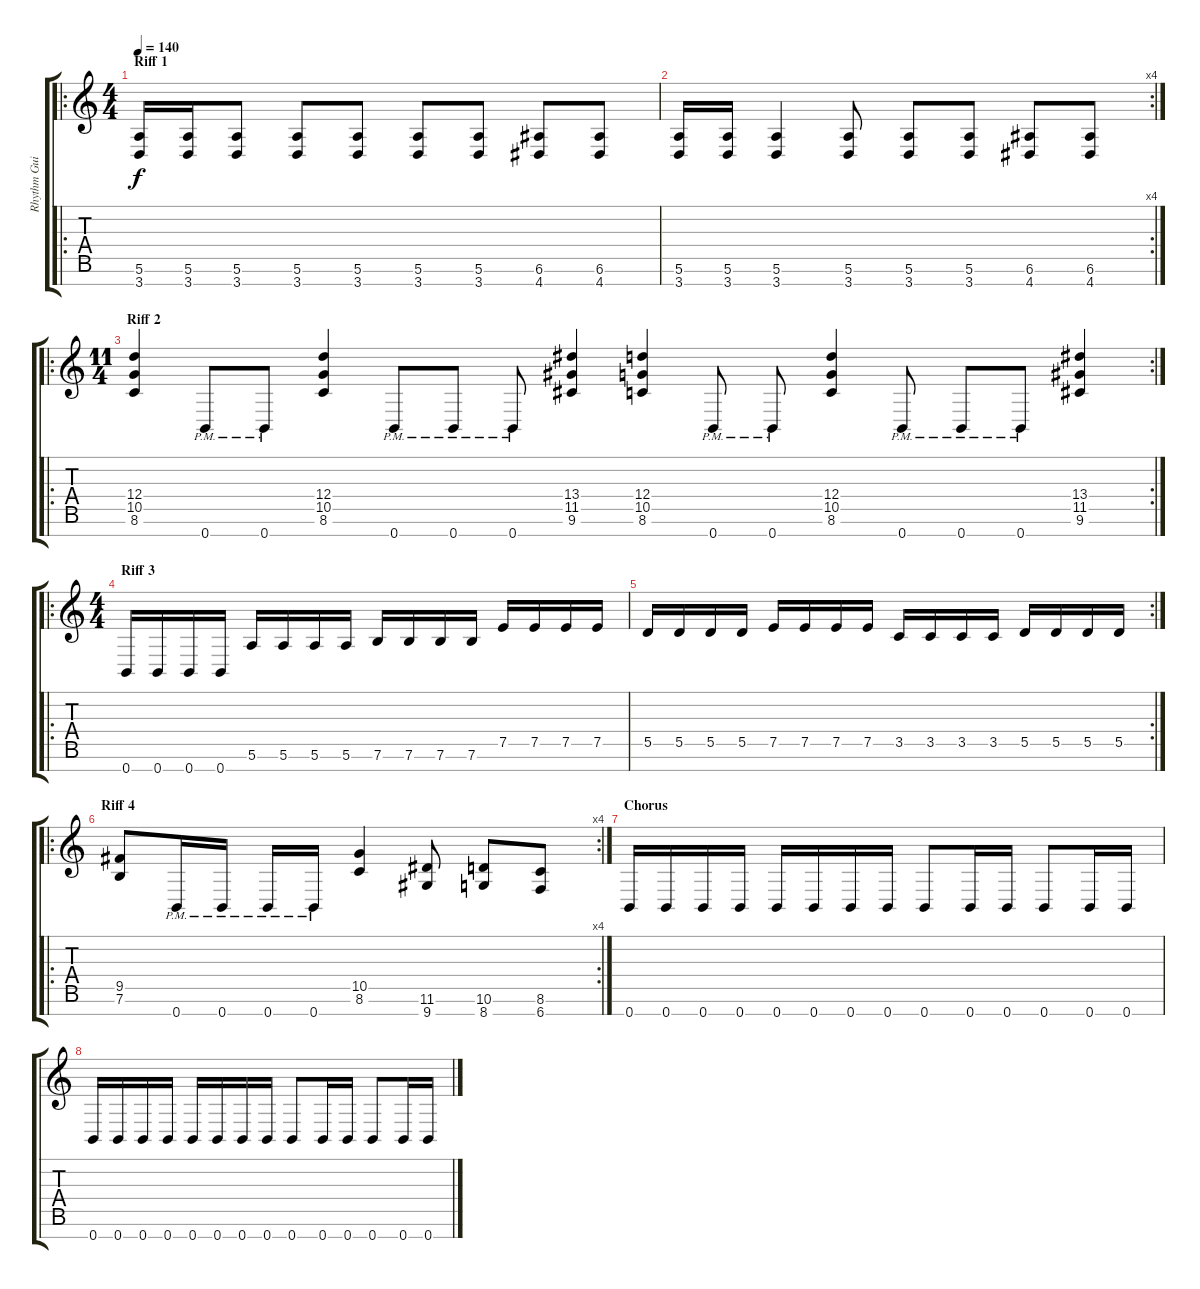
\track ("Rhythm Guitar L" "Rhythm Gui") {instrument distortionguitar}
\staff {score tabs}
\tuning (E4 B3 G3 D3 A2 E2 B1) {hide}
\ro
\ts (4 4)
\section ("" "Riff 1")
\tempo 140
\clef g2
\ks c
(5.6 3.7).16{dy f instrument distortionguitar} (5.6 3.7).16 (5.6 3.7).8 (5.6 3.7).8 (5.6 3.7).8 (5.6 3.7).8 (5.6 3.7).8 (6.6 4.7).8 (6.6 4.7).8 |
\rc 4
(5.6 3.7).16 (5.6 3.7).16 (5.6 3.7).4 (5.6 3.7).8 (5.6 3.7).8 (5.6 3.7).8 (6.6 4.7).8 (6.6 4.7).8 |
\ro
\rc 2
\ts (11 4)
\section ("" "Riff 2")
(12.4 10.5 8.6).4 0.7{pm}.8 0.7{pm}.8 (12.4 10.5 8.6).4 0.7{pm}.8 0.7{pm}.8 0.7{pm}.8 (13.4 11.5 9.6).4 (12.4 10.5 8.6).4 0.7{pm}.8 0.7{pm}.8 (12.4 10.5 8.6).4 0.7{pm}.8 0.7{pm}.8 0.7{pm}.8 (13.4 11.5 9.6).4 |
\ro
\ts (4 4)
\section ("" "Riff 3")
0.7.16 0.7.16 0.7.16 0.7.16 5.6.16 5.6.16 5.6.16 5.6.16 7.6.16 7.6.16 7.6.16 7.6.16 7.5.16 7.5.16 7.5.16 7.5.16 |
\rc 2
5.5.16 5.5.16 5.5.16 5.5.16 7.5.16 7.5.16 7.5.16 7.5.16 3.5.16 3.5.16 3.5.16 3.5.16 5.5.16 5.5.16 5.5.16 5.5.16 |
\ro
\rc 4
\section ("" "Riff 4")
(9.5 7.6).8 0.7{pm}.16 0.7{pm}.16 0.7{pm}.16 0.7{pm}.16 (10.5 8.6).4 (11.6 9.7).8 (10.6 8.7).8 (8.6 6.7).8 |
\section ("" "Chorus")
0.7.16 0.7.16 0.7.16 0.7.16 0.7.16 0.7.16 0.7.16 0.7.16 0.7.8 0.7.16 0.7.16 0.7.8 0.7.16 0.7.16 |
0.7.16 0.7.16 0.7.16 0.7.16 0.7.16 0.7.16 0.7.16 0.7.16 0.7.8 0.7.16 0.7.16 0.7.8 0.7.16 0.7.16
